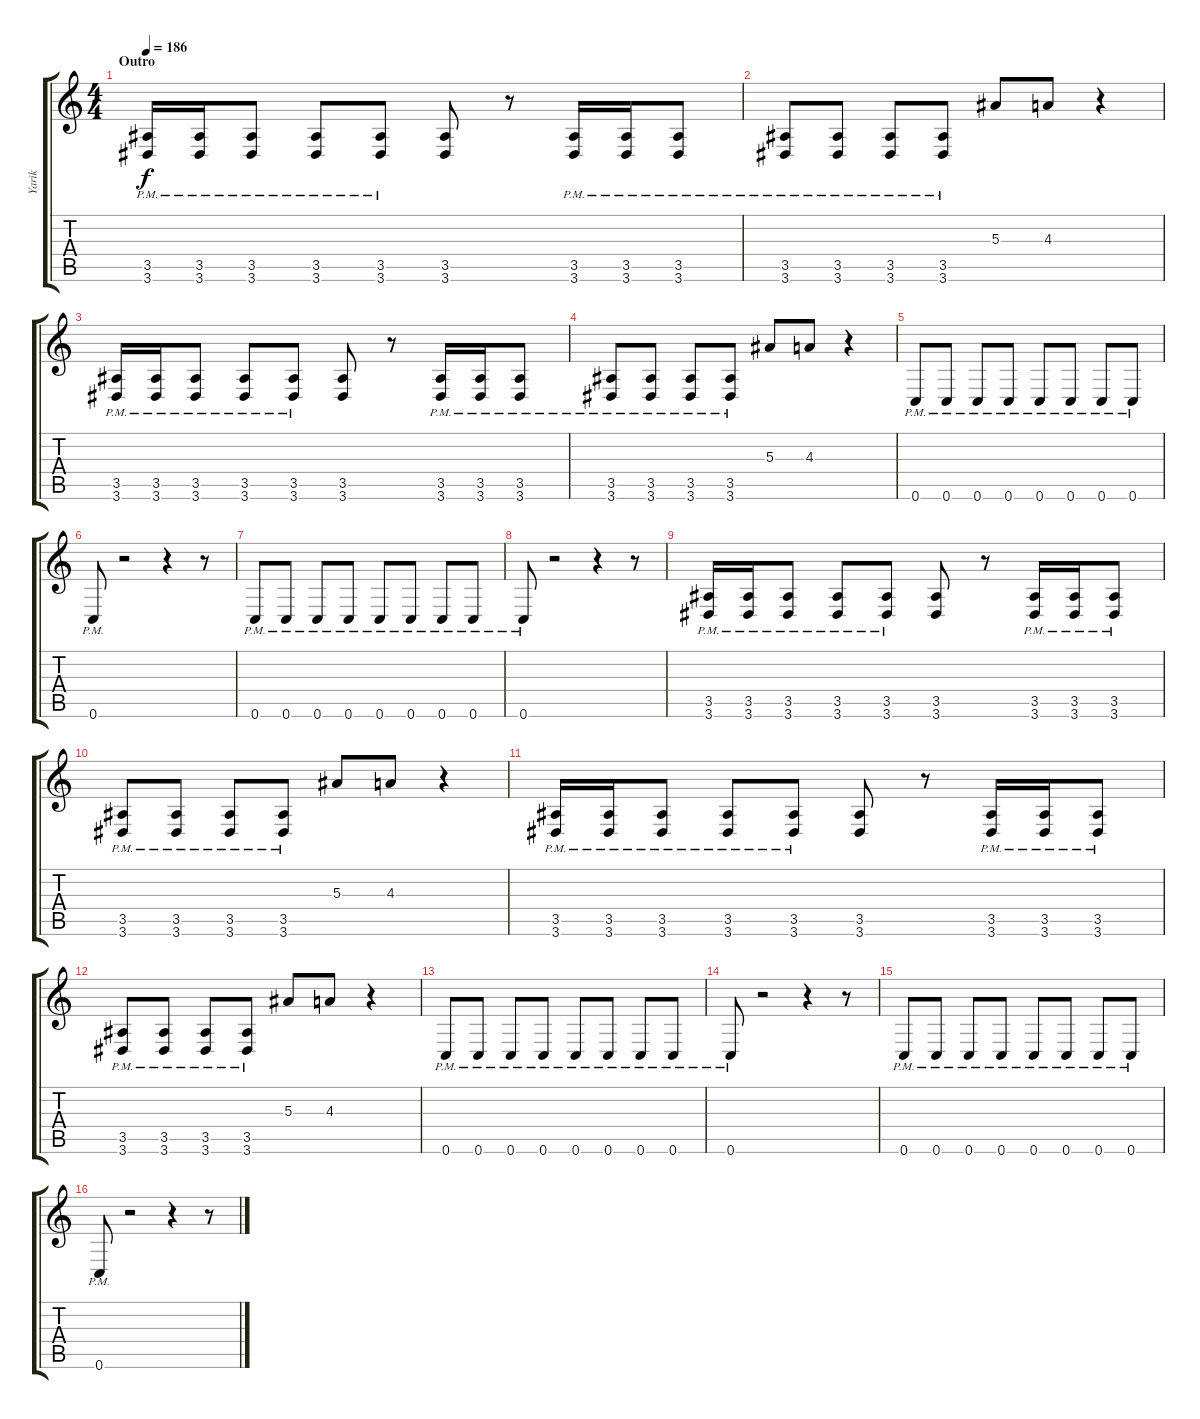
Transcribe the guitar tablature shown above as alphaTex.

\track ("Yarik" "Yarik") {instrument distortionguitar}
\staff {score tabs}
\tuning (D4 A3 F3 C3 G2 C2) {hide}
\ts (4 4)
\section ("" "Outro")
\tempo 186
\clef g2
\ks c
(3.5{pm} 3.6{pm}).16{dy f} (3.5{pm} 3.6{pm}).16 (3.5{pm} 3.6{pm}).8 (3.5{pm} 3.6{pm}).8 (3.5{pm} 3.6{pm}).8 (3.5 3.6).8 r.8 (3.5{pm} 3.6{pm}).16 (3.5{pm} 3.6{pm}).16 (3.5{pm} 3.6{pm}).8 |
(3.5{pm} 3.6{pm}).8 (3.5{pm} 3.6{pm}).8 (3.5{pm} 3.6{pm}).8 (3.5{pm} 3.6{pm}).8 5.3.8 4.3.8 r.4 |
(3.5{pm} 3.6{pm}).16 (3.5{pm} 3.6{pm}).16 (3.5{pm} 3.6{pm}).8 (3.5{pm} 3.6{pm}).8 (3.5{pm} 3.6{pm}).8 (3.5 3.6).8 r.8 (3.5{pm} 3.6{pm}).16 (3.5{pm} 3.6{pm}).16 (3.5{pm} 3.6{pm}).8 |
(3.5{pm} 3.6{pm}).8 (3.5{pm} 3.6{pm}).8 (3.5{pm} 3.6{pm}).8 (3.5{pm} 3.6{pm}).8 5.3.8 4.3.8 r.4 |
0.6{pm}.8 0.6{pm}.8 0.6{pm}.8 0.6{pm}.8 0.6{pm}.8 0.6{pm}.8 0.6{pm}.8 0.6{pm}.8 |
0.6{pm}.8 r.2 r.4 r.8 |
0.6{pm}.8 0.6{pm}.8 0.6{pm}.8 0.6{pm}.8 0.6{pm}.8 0.6{pm}.8 0.6{pm}.8 0.6{pm}.8 |
0.6{pm}.8 r.2 r.4 r.8 |
(3.5{pm} 3.6{pm}).16 (3.5{pm} 3.6{pm}).16 (3.5{pm} 3.6{pm}).8 (3.5{pm} 3.6{pm}).8 (3.5{pm} 3.6{pm}).8 (3.5 3.6).8 r.8 (3.5{pm} 3.6{pm}).16 (3.5{pm} 3.6{pm}).16 (3.5{pm} 3.6{pm}).8 |
(3.5{pm} 3.6{pm}).8 (3.5{pm} 3.6{pm}).8 (3.5{pm} 3.6{pm}).8 (3.5{pm} 3.6{pm}).8 5.3.8 4.3.8 r.4 |
(3.5{pm} 3.6{pm}).16 (3.5{pm} 3.6{pm}).16 (3.5{pm} 3.6{pm}).8 (3.5{pm} 3.6{pm}).8 (3.5{pm} 3.6{pm}).8 (3.5 3.6).8 r.8 (3.5{pm} 3.6{pm}).16 (3.5{pm} 3.6{pm}).16 (3.5{pm} 3.6{pm}).8 |
(3.5{pm} 3.6{pm}).8 (3.5{pm} 3.6{pm}).8 (3.5{pm} 3.6{pm}).8 (3.5{pm} 3.6{pm}).8 5.3.8 4.3.8 r.4 |
0.6{pm}.8 0.6{pm}.8 0.6{pm}.8 0.6{pm}.8 0.6{pm}.8 0.6{pm}.8 0.6{pm}.8 0.6{pm}.8 |
0.6{pm}.8 r.2 r.4 r.8 |
0.6{pm}.8 0.6{pm}.8 0.6{pm}.8 0.6{pm}.8 0.6{pm}.8 0.6{pm}.8 0.6{pm}.8 0.6{pm}.8 |
0.6{pm}.8 r.2 r.4 r.8
